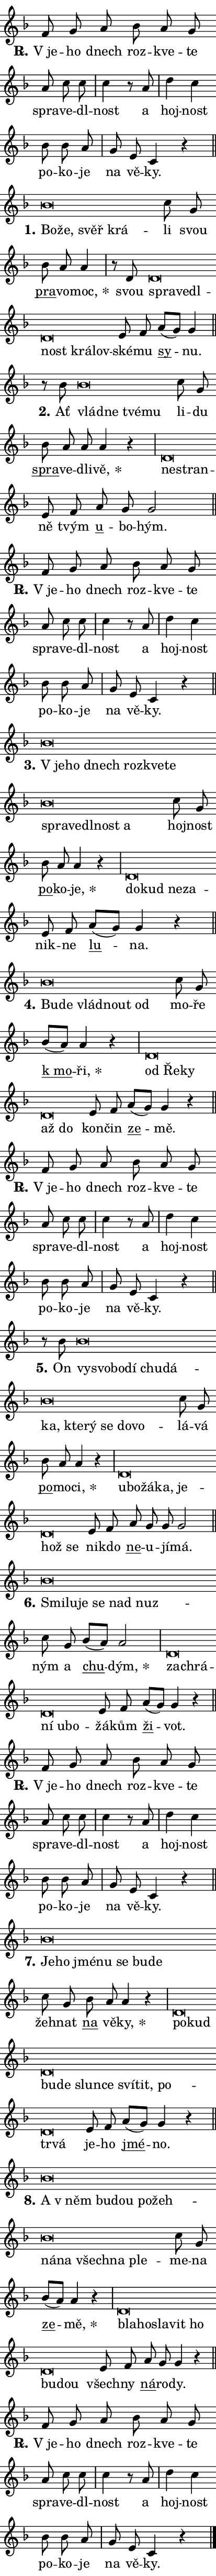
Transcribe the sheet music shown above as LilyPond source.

\version "2.22.1"
\header { tagline = "" }
\paper {
  indent = 0\cm
  top-margin = 0\cm
  right-margin = 0\cm
  bottom-margin = 0\cm
  left-margin = 0\cm
  paper-width = 7\cm
  page-breaking = #ly:one-page-breaking
  system-system-spacing.basic-distance = #11
  score-system-spacing.basic-distance = #11
  ragged-last = ##f
}


%% Author: Thomas Morley
%% https://lists.gnu.org/archive/html/lilypond-user/2020-05/msg00002.html
#(define (line-position grob)
"Returns position of @var[grob} in current system:
   @code{'start}, if at first time-step
   @code{'end}, if at last time-step
   @code{'middle} otherwise
"
  (let* ((col (ly:item-get-column grob))
         (ln (ly:grob-object col 'left-neighbor))
         (rn (ly:grob-object col 'right-neighbor))
         (col-to-check-left (if (ly:grob? ln) ln col))
         (col-to-check-right (if (ly:grob? rn) rn col))
         (break-dir-left
           (and
             (ly:grob-property col-to-check-left 'non-musical #f)
             (ly:item-break-dir col-to-check-left)))
         (break-dir-right
           (and
             (ly:grob-property col-to-check-right 'non-musical #f)
             (ly:item-break-dir col-to-check-right))))
        (cond ((eqv? 1 break-dir-left) 'start)
              ((eqv? -1 break-dir-right) 'end)
              (else 'middle))))

#(define (tranparent-at-line-position vctor)
  (lambda (grob)
  "Relying on @code{line-position} select the relevant enry from @var{vctor}.
Used to determine transparency,"
    (case (line-position grob)
      ((end) (not (vector-ref vctor 0)))
      ((middle) (not (vector-ref vctor 1)))
      ((start) (not (vector-ref vctor 2))))))

noteHeadBreakVisibility =
#(define-music-function (break-visibility)(vector?)
"Makes @code{NoteHead}s transparent relying on @var{break-visibility}"
#{
  \override NoteHead.transparent =
    #(tranparent-at-line-position break-visibility)
#})

#(define delete-ledgers-for-transparent-note-heads
  (lambda (grob)
    "Reads whether a @code{NoteHead} is transparent.
If so this @code{NoteHead} is removed from @code{'note-heads} from
@var{grob}, which is supposed to be @code{LedgerLineSpanner}.
As a result ledgers are not printed for this @code{NoteHead}"
    (let* ((nhds-array (ly:grob-object grob 'note-heads))
           (nhds-list
             (if (ly:grob-array? nhds-array)
                 (ly:grob-array->list nhds-array)
                 '()))
           ;; Relies on the transparent-property being done before
           ;; Staff.LedgerLineSpanner.after-line-breaking is executed.
           ;; This is fragile ...
           (to-keep
             (remove
               (lambda (nhd)
                 (ly:grob-property nhd 'transparent #f))
               nhds-list)))
      ;; TODO find a better method to iterate over grob-arrays, similiar
      ;; to filter/remove etc for lists
      ;; For now rebuilt from scratch
      (set! (ly:grob-object grob 'note-heads)  '())
      (for-each
        (lambda (nhd)
          (ly:pointer-group-interface::add-grob grob 'note-heads nhd))
        to-keep))))

hideNotes = {
  \noteHeadBreakVisibility #begin-of-line-visible
}
unHideNotes = {
  \noteHeadBreakVisibility #all-visible
}

% work-around for resetting accidentals
% https://lilypond.org/doc/v2.23/Documentation/notation/displaying-rhythms#unmetered-music
cadenzaMeasure = {
  \cadenzaOff
  \partial 1024 s1024
  \cadenzaOn
}

#(define-markup-command (accent layout props text) (markup?)
  "Underline accented syllable"
  (interpret-markup layout props
    #{\markup \override #'(offset . 4.3) \underline { #text }#}))

responsum = \markup \concat {
  "R" \hspace #-1.05 \path #0.1 #'((moveto 0 0.07) (lineto 0.9 0.8)) \hspace #0.05 "."
}

\layout {
    \context {
        \Staff
        \remove "Time_signature_engraver"
        \override LedgerLineSpanner.after-line-breaking = #delete-ledgers-for-transparent-note-heads
    }
    \context {
        \Voice {
            \override NoteHead.output-attributes = #'((class . "notehead"))
            \override Hairpin.height = #0.55
        }
    }
    \context {
        \Lyrics {
            \override StanzaNumber.output-attributes = #'((class . "stanzanumber"))
            \override LyricSpace.minimum-distance = #0.9
            \override LyricText.font-name = #"TeX Gyre Schola"
            \override LyricText.font-size = 1
            \override StanzaNumber.font-name = #"TeX Gyre Schola Bold"
            \override StanzaNumber.font-size = 1
        }
    }
}

% magnetic-lyrics.ily
%
%   written by
%     Jean Abou Samra <jean@abou-samra.fr>
%     Werner Lemberg <wl@gnu.org>
%
%   adapted by
%     Jiri Hon <jiri.hon@gmail.com>
%
% Version 2022-Apr-15

% https://www.mail-archive.com/lilypond-user@gnu.org/msg149350.html

#(define (Left_hyphen_pointer_engraver context)
   "Collect syllable-hyphen-syllable occurrences in lyrics and store
them in properties.  This engraver only looks to the left.  For
example, if the lyrics input is @code{foo -- bar}, it does the
following.

@itemize @bullet
@item
Set the @code{text} property of the @code{LyricHyphen} grob between
@q{foo} and @q{bar} to @code{foo}.

@item
Set the @code{left-hyphen} property of the @code{LyricText} grob with
text @q{foo} to the @code{LyricHyphen} grob between @q{foo} and
@q{bar}.
@end itemize

Use this auxiliary engraver in combination with the
@code{lyric-@/text::@/apply-@/magnetic-@/offset!} hook."
   (let ((hyphen #f)
         (text #f))
     (make-engraver
      (acknowledgers
       ((lyric-syllable-interface engraver grob source-engraver)
        (set! text grob)))
      (end-acknowledgers
       ((lyric-hyphen-interface engraver grob source-engraver)
        ;(when (not (grob::has-interface grob 'lyric-space-interface))
          (set! hyphen grob)));)
      ((stop-translation-timestep engraver)
       (when (and text hyphen)
         (ly:grob-set-object! text 'left-hyphen hyphen))
       (set! text #f)
       (set! hyphen #f)))))

#(define (lyric-text::apply-magnetic-offset! grob)
   "If the space between two syllables is less than the value in
property @code{LyricText@/.details@/.squash-threshold}, move the right
syllable to the left so that it gets concatenated with the left
syllable.

Use this function as a hook for
@code{LyricText@/.after-@/line-@/breaking} if the
@code{Left_@/hyphen_@/pointer_@/engraver} is active."
   (let ((hyphen (ly:grob-object grob 'left-hyphen #f)))
     (when hyphen
       (let ((left-text (ly:spanner-bound hyphen LEFT)))
         (when (grob::has-interface left-text 'lyric-syllable-interface)
           (let* ((common (ly:grob-common-refpoint grob left-text X))
                  (this-x-ext (ly:grob-extent grob common X))
                  (left-x-ext
                   (begin
                     ;; Trigger magnetism for left-text.
                     (ly:grob-property left-text 'after-line-breaking)
                     (ly:grob-extent left-text common X)))
                  ;; `delta` is the gap width between two syllables.
                  (delta (- (interval-start this-x-ext)
                            (interval-end left-x-ext)))
                  (details (ly:grob-property grob 'details))
                  (threshold (assoc-get 'squash-threshold details 0.2)))
             (when (< delta threshold)
               (let* (;; We have to manipulate the input text so that
                      ;; ligatures crossing syllable boundaries are not
                      ;; disabled.  For languages based on the Latin
                      ;; script this is essentially a beautification.
                      ;; However, for non-Western scripts it can be a
                      ;; necessity.
                      (lt (ly:grob-property left-text 'text))
                      (rt (ly:grob-property grob 'text))
                      (is-space (grob::has-interface hyphen 'lyric-space-interface))
                      (space (if is-space " " ""))
                      (space-markup (grob-interpret-markup grob " "))
                      (space-size (interval-length (ly:stencil-extent space-markup X)))
                      (extra-delta (if is-space space-size 0))
                      ;; Append new syllable.
                      (ltrt-space (if (and (string? lt) (string? rt))
                                (string-append lt space rt)
                                (make-concat-markup (list lt space rt))))
                      ;; Right-align `ltrt` to the right side.
                      (ltrt-space-markup (grob-interpret-markup
                               grob
                               (make-translate-markup
                                (cons (interval-length this-x-ext) 0)
                                (make-right-align-markup ltrt-space)))))
                 (begin
                   ;; Don't print `left-text`.
                   (ly:grob-set-property! left-text 'stencil #f)
                   ;; Set text and stencil (which holds all collected
                   ;; syllables so far) and shift it to the left.
                   (ly:grob-set-property! grob 'text ltrt-space)
                   (ly:grob-set-property! grob 'stencil ltrt-space-markup)
                   (ly:grob-translate-axis! grob (- (- delta extra-delta)) X))))))))))


#(define (lyric-hyphen::displace-bounds-first grob)
   ;; Make very sure this callback isn't triggered too early.
   (let ((left (ly:spanner-bound grob LEFT))
         (right (ly:spanner-bound grob RIGHT)))
     (ly:grob-property left 'after-line-breaking)
     (ly:grob-property right 'after-line-breaking)
     (ly:lyric-hyphen::print grob)))

squashThreshold = #0.4

\layout {
  \context {
    \Lyrics
    \consists #Left_hyphen_pointer_engraver
    \override LyricText.after-line-breaking =
      #lyric-text::apply-magnetic-offset!
    \override LyricHyphen.stencil = #lyric-hyphen::displace-bounds-first
    \override LyricText.details.squash-threshold = \squashThreshold
    \override LyricHyphen.minimum-distance = 0
    \override LyricHyphen.minimum-length = \squashThreshold
  }
}

squash = \override LyricText.details.squash-threshold = 9999
unSquash = \override LyricText.details.squash-threshold = \squashThreshold

left = \override LyricText.self-alignment-X = #LEFT
unLeft = \revert LyricText.self-alignment-X

starOffset = #(lambda (grob) 
                (let ((x_offset (ly:self-alignment-interface::aligned-on-x-parent grob)))
                  (if (= x_offset 0) 0 (+ x_offset 1.2))))

star = #(define-music-function (syllable)(string?)
"Append star separator at the end of a syllable"
#{
  \once \override LyricText.X-offset = #starOffset
  \lyricmode { \markup {
    #syllable
    \override #'((font-name . "TeX Gyre Schola Bold")) \hspace #0.2 \lower #0.65 \larger "*"
  } }
#})

starAccent = #(define-music-function (syllable)(string?)
"Append star separator at the end of a syllable and make accent"
#{
  \once \override LyricText.X-offset = #starOffset
  \lyricmode { \markup {
    \accent #syllable
    \override #'((font-name . "TeX Gyre Schola Bold")) \hspace #0.2 \lower #0.65 \larger "*"
  } }
#})

breath = #(define-music-function (syllable)(string?)
"Append breathing indicator at the end of a syllable"
#{
  \lyricmode { \markup { #syllable "+" } }
#})

optionalBreath = #(define-music-function (syllable)(string?)
"Append optional breathing indicator at the end of a syllable"
#{
  \lyricmode { \markup { #syllable "(+)" } }
#})


\score {
    <<
        \new Voice = "melody" { \cadenzaOn \key f \major \relative { f'8 g a bes a g \bar "" a c c \cadenzaMeasure \bar "|" c4 r8 a \cadenzaMeasure \bar "|" d4 c \bar "" bes8 bes a \cadenzaMeasure \bar "|" g e c4 r \cadenzaMeasure \bar "||" \break }
\relative { bes'\breve*1/16 \hideNotes \breve*1/16 \bar "" \breve*1/16 \breve*1/16 \bar "" \unHideNotes c8 g \bar "" bes a a4 \cadenzaMeasure \bar "|" r8 d, d\breve*1/16 \hideNotes \breve*1/16 \bar "" \breve*1/16 \bar "" \breve*1/16 \bar "" \breve*1/16 \breve*1/16 \bar "" \unHideNotes e8 f \bar "" a[( g)] g4 \cadenzaMeasure \bar "||" \break }
\relative { r8 bes' bes\breve*1/16 \hideNotes \breve*1/16 \bar "" \breve*1/16 \breve*1/16 \bar "" \unHideNotes c8 g \bar "" bes a a a4 r \cadenzaMeasure \bar "|" d,\breve*1/16 \hideNotes \breve*1/16 \bar "" \unHideNotes e8 f \bar "" a g g2 \cadenzaMeasure \bar "||" \break }
\relative { f'8 g a bes a g \bar "" a c c \cadenzaMeasure \bar "|" c4 r8 a \cadenzaMeasure \bar "|" d4 c \bar "" bes8 bes a \cadenzaMeasure \bar "|" g e c4 r \cadenzaMeasure \bar "||" \break }
\relative { bes'\breve*1/16 \hideNotes \breve*1/16 \bar "" \breve*1/16 \bar "" \breve*1/16 \bar "" \breve*1/16 \bar "" \breve*1/16 \bar "" \breve*1/16 \bar "" \breve*1/16 \bar "" \breve*1/16 \bar "" \breve*1/16 \breve*1/16 \bar "" \unHideNotes c8 g \bar "" bes a a4 r \cadenzaMeasure \bar "|" d,\breve*1/16 \hideNotes \breve*1/16 \bar "" \breve*1/16 \breve*1/16 \bar "" \unHideNotes e8 f \bar "" a[( g)] g4 r \cadenzaMeasure \bar "||" \break }
\relative { bes'\breve*1/16 \hideNotes \breve*1/16 \bar "" \breve*1/16 \bar "" \breve*1/16 \breve*1/16 \bar "" \unHideNotes c8 g \bar "" bes[( a)] a4 r \cadenzaMeasure \bar "|" d,\breve*1/16 \hideNotes \breve*1/16 \bar "" \breve*1/16 \bar "" \breve*1/16 \breve*1/16 \bar "" \unHideNotes e8 f \bar "" a[( g)] g4 r \cadenzaMeasure \bar "||" \break }
\relative { f'8 g a bes a g \bar "" a c c \cadenzaMeasure \bar "|" c4 r8 a \cadenzaMeasure \bar "|" d4 c \bar "" bes8 bes a \cadenzaMeasure \bar "|" g e c4 r \cadenzaMeasure \bar "||" \break }
\relative { r8 bes' bes\breve*1/16 \hideNotes \breve*1/16 \bar "" \breve*1/16 \bar "" \breve*1/16 \bar "" \breve*1/16 \bar "" \breve*1/16 \bar "" \breve*1/16 \bar "" \breve*1/16 \bar "" \breve*1/16 \bar "" \breve*1/16 \bar "" \breve*1/16 \breve*1/16 \bar "" \unHideNotes c8 g \bar "" bes a a4 r \cadenzaMeasure \bar "|" d,\breve*1/16 \hideNotes \breve*1/16 \bar "" \breve*1/16 \bar "" \breve*1/16 \bar "" \breve*1/16 \bar "" \breve*1/16 \breve*1/16 \bar "" \unHideNotes e8 f \bar "" a g g g2 \cadenzaMeasure \bar "||" \break }
\relative { bes'\breve*1/16 \hideNotes \breve*1/16 \bar "" \breve*1/16 \bar "" \breve*1/16 \bar "" \breve*1/16 \breve*1/16 \bar "" \unHideNotes c8 g \bar "" bes[( a)] a2 \cadenzaMeasure \bar "|" d,\breve*1/16 \hideNotes \breve*1/16 \bar "" \breve*1/16 \bar "" \breve*1/16 \breve*1/16 \bar "" \unHideNotes e8 f \bar "" a[( g)] g4 r \cadenzaMeasure \bar "||" \break }
\relative { f'8 g a bes a g \bar "" a c c \cadenzaMeasure \bar "|" c4 r8 a \cadenzaMeasure \bar "|" d4 c \bar "" bes8 bes a \cadenzaMeasure \bar "|" g e c4 r \cadenzaMeasure \bar "||" \break }
\relative { bes'\breve*1/16 \hideNotes \breve*1/16 \bar "" \breve*1/16 \bar "" \breve*1/16 \bar "" \breve*1/16 \bar "" \breve*1/16 \breve*1/16 \bar "" \unHideNotes c8 g \bar "" bes a a4 r \cadenzaMeasure \bar "|" d,\breve*1/16 \hideNotes \breve*1/16 \bar "" \breve*1/16 \bar "" \breve*1/16 \bar "" \breve*1/16 \bar "" \breve*1/16 \bar "" \breve*1/16 \bar "" \breve*1/16 \bar "" \breve*1/16 \bar "" \breve*1/16 \breve*1/16 \bar "" \unHideNotes e8 f \bar "" a[( g)] g4 r \cadenzaMeasure \bar "||" \break }
\relative { bes'\breve*1/16 \hideNotes \breve*1/16 \bar "" \breve*1/16 \bar "" \breve*1/16 \bar "" \breve*1/16 \bar "" \breve*1/16 \bar "" \breve*1/16 \bar "" \breve*1/16 \bar "" \breve*1/16 \bar "" \breve*1/16 \breve*1/16 \bar "" \unHideNotes c8 g \bar "" bes[( a)] a4 r \cadenzaMeasure \bar "|" d,\breve*1/16 \hideNotes \breve*1/16 \bar "" \breve*1/16 \bar "" \breve*1/16 \bar "" \breve*1/16 \bar "" \breve*1/16 \breve*1/16 \bar "" \unHideNotes e8 f \bar "" a g g4 r \cadenzaMeasure \bar "||" \break }
\relative { f'8 g a bes a g \bar "" a c c \cadenzaMeasure \bar "|" c4 r8 a \cadenzaMeasure \bar "|" d4 c \bar "" bes8 bes a \cadenzaMeasure \bar "|" g e c4 r \cadenzaMeasure \bar "||" \break } \bar "|." }
        \new Lyrics \lyricsto "melody" { \lyricmode { \set stanza = \responsum
"V je" -- ho dnech roz -- kve -- te spra -- ve -- dl -- nost a hoj -- nost po -- ko -- je na vě -- ky.
\set stanza = "1."
\left Bo -- \squash že, svěř krá -- \unLeft \unSquash li svou \markup \accent pra -- vo -- \star moc, svou \left spra -- \squash ve -- dl -- nost krá -- lov -- \unLeft \unSquash ské -- mu \markup \accent sy -- nu.
\set stanza = "2."
Ať \left vlád -- \squash ne tvé -- mu \unLeft \unSquash li -- du \markup \accent spra -- ve -- dli -- \star vě, \left ne -- \squash stran -- \unLeft \unSquash ně tvým \markup \accent u -- bo -- hým.
\set stanza = \responsum
"V je" -- ho dnech roz -- kve -- te spra -- ve -- dl -- nost a hoj -- nost po -- ko -- je na vě -- ky.
\set stanza = "3."
\left "V je" -- \squash ho dnech roz -- kve -- te spra -- ve -- dl -- nost a \unLeft \unSquash hoj -- nost \markup \accent po -- ko -- \star je, \left do -- \squash kud ne -- za -- \unLeft \unSquash nik -- ne \markup \accent lu -- na.
\set stanza = "4."
\left Bu -- \squash de vlád -- nout od \unLeft \unSquash mo -- ře \markup \accent "k mo" -- \star ři, \left od \squash Ře -- ky až do \unLeft \unSquash kon -- čin \markup \accent ze -- mě.
\set stanza = \responsum
"V je" -- ho dnech roz -- kve -- te spra -- ve -- dl -- nost a hoj -- nost po -- ko -- je na vě -- ky.
\set stanza = "5."
On \left vy -- \squash svo -- bo -- dí chu -- dá -- ka, kte -- rý se do -- vo -- \unLeft \unSquash lá -- vá \markup \accent po -- mo -- \star ci, \left u -- \squash bo -- žá -- ka, je -- hož se \unLeft \unSquash ni -- kdo \markup \accent ne -- u -- jí -- má.
\set stanza = "6."
\left Smi -- \squash lu -- je se nad nuz -- \unLeft \unSquash ným a \markup \accent chu -- \star dým, \left za -- \squash chrá -- ní u -- bo -- \unLeft \unSquash žá -- kům \markup \accent ži -- vot.
\set stanza = \responsum
"V je" -- ho dnech roz -- kve -- te spra -- ve -- dl -- nost a hoj -- nost po -- ko -- je na vě -- ky.
\set stanza = "7."
\left Je -- \squash ho jmé -- nu se bu -- de \unLeft \unSquash žeh -- nat \markup \accent na vě -- \star ky, \left po -- \squash kud bu -- de slun -- ce sví -- tit, po -- tr -- vá \unLeft \unSquash je -- ho \markup \accent jmé -- no.
\set stanza = "8."
\left A \squash "v něm" bu -- dou po -- žeh -- ná -- na všech -- na ple -- \unLeft \unSquash me -- na \markup \accent ze -- \star mě, \left bla -- \squash ho -- sla -- vit ho bu -- dou \unLeft \unSquash všech -- ny \markup \accent ná -- ro -- dy.
\set stanza = \responsum
"V je" -- ho dnech roz -- kve -- te spra -- ve -- dl -- nost a hoj -- nost po -- ko -- je na vě -- ky. } }
    >>
    \layout {}
}
